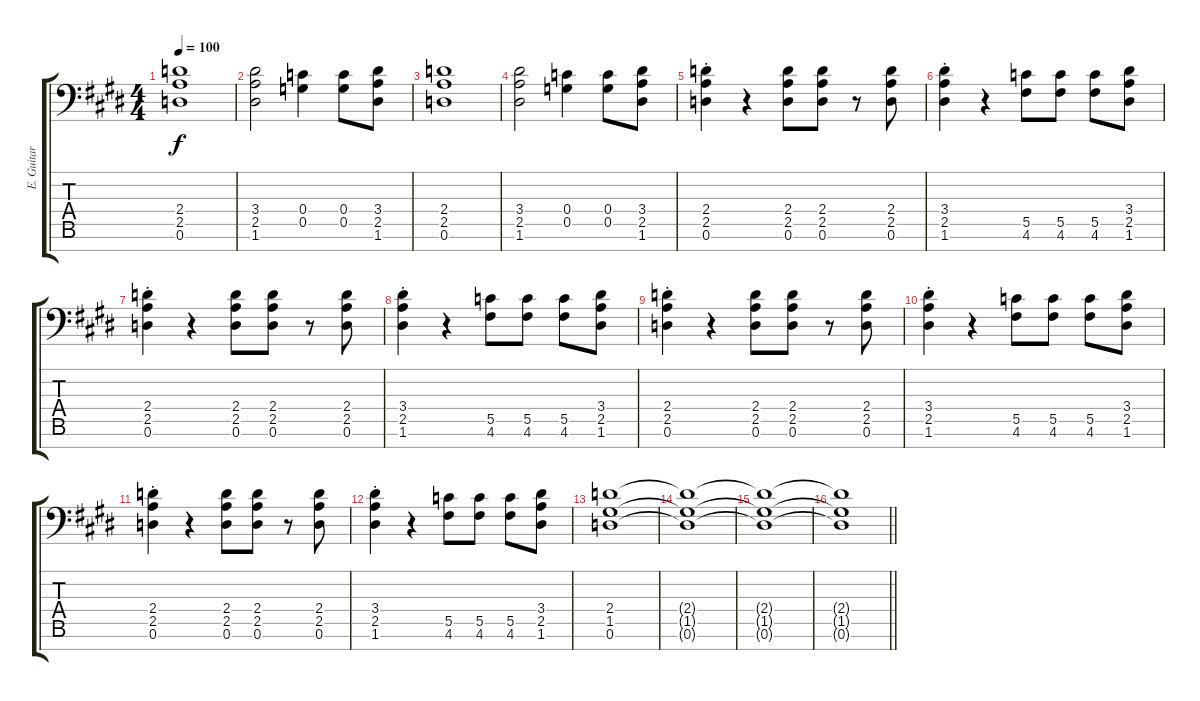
\track ("E. Guitar II" "E. Guitar ") {instrument overdrivenguitar}
\staff {score tabs}
\tuning (D4 A3 F3 C3 G2 D2 A1) {hide}
\ts (4 4)
\tempo 100
\clef f4
\ks e
(2.4 2.5 0.6).1{dy f} |
(3.4 2.5 1.6).2 (0.4 0.5).4 (0.4 0.5).8 (3.4 2.5 1.6).8 |
(2.4 2.5 0.6).1 |
(3.4 2.5 1.6).2 (0.4 0.5).4 (0.4 0.5).8 (3.4 2.5 1.6).8 |
(2.4{st} 2.5{st} 0.6{st}).4 r.4 (2.4 2.5 0.6).8 (2.4 2.5 0.6).8 r.8 (2.4 2.5 0.6).8 |
(3.4{st} 2.5{st} 1.6{st}).4 r.4 (5.5 4.6).8 (5.5 4.6).8 (5.5 4.6).8 (3.4 2.5 1.6).8 |
(2.4{st} 2.5{st} 0.6{st}).4 r.4 (2.4 2.5 0.6).8 (2.4 2.5 0.6).8 r.8 (2.4 2.5 0.6).8 |
(3.4{st} 2.5{st} 1.6{st}).4 r.4 (5.5 4.6).8 (5.5 4.6).8 (5.5 4.6).8 (3.4 2.5 1.6).8 |
(2.4{st} 2.5{st} 0.6{st}).4 r.4 (2.4 2.5 0.6).8 (2.4 2.5 0.6).8 r.8 (2.4 2.5 0.6).8 |
(3.4{st} 2.5{st} 1.6{st}).4 r.4 (5.5 4.6).8 (5.5 4.6).8 (5.5 4.6).8 (3.4 2.5 1.6).8 |
(2.4{st} 2.5{st} 0.6{st}).4 r.4 (2.4 2.5 0.6).8 (2.4 2.5 0.6).8 r.8 (2.4 2.5 0.6).8 |
(3.4{st} 2.5{st} 1.6{st}).4 r.4 (5.5 4.6).8 (5.5 4.6).8 (5.5 4.6).8 (3.4 2.5 1.6).8 |
(2.4 1.5 0.6).1 |
(2.4{t} 1.5{t} 0.6{t}).1 |
(2.4{t} 1.5{t} 0.6{t}).1 |
\barLineRight lightlight
(2.4{t} 1.5{t} 0.6{t}).1
